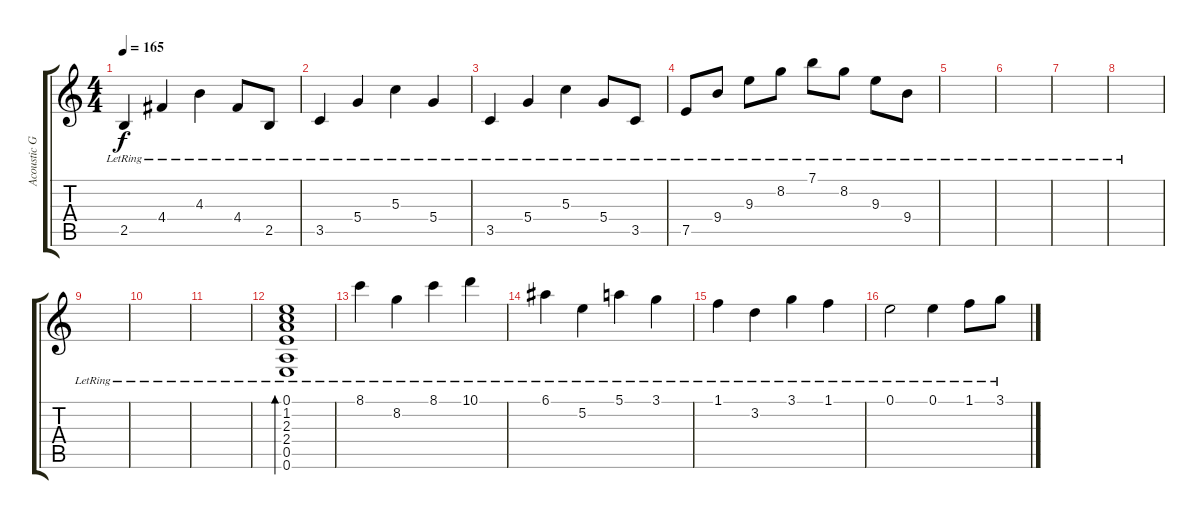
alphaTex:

\track ("Acoustic Guitar 1" "Acoustic G") {instrument acousticguitarnylon}
\staff {score tabs}
\tuning (E4 B3 G3 D3 A2 E2) {hide}
\ts (4 4)
\tempo 165
\clef g2
\ks c
2.5{lr}.4{dy f} 4.4{lr}.4 4.3{lr}.4 4.4{lr}.8 2.5{lr}.8 |
3.5{lr}.4 5.4{lr}.4 5.3{lr}.4 5.4{lr}.4 |
3.5{lr}.4 5.4{lr}.4 5.3{lr}.4 5.4{lr}.8 3.5{lr}.8 |
7.5{lr}.8 9.4{lr}.8 9.3{lr}.8 8.2{lr}.8 7.1{lr}.8 8.2{lr}.8 9.3{lr}.8 9.4{lr}.8 |
|
|
|
|
|
|
|
(0.1{lr} 1.2{lr} 2.3{lr} 2.4{lr} 0.5{lr} 0.6{lr}).1{bd 480} |
8.1{lr}.4 8.2{lr}.4 8.1{lr}.4 10.1{lr}.4 |
6.1{lr}.4 5.2{lr}.4 5.1{lr}.4 3.1{lr}.4 |
1.1{lr}.4 3.2{lr}.4 3.1{lr}.4 1.1{lr}.4 |
0.1{lr}.2 0.1{lr}.4 1.1{lr}.8 3.1{lr}.8
